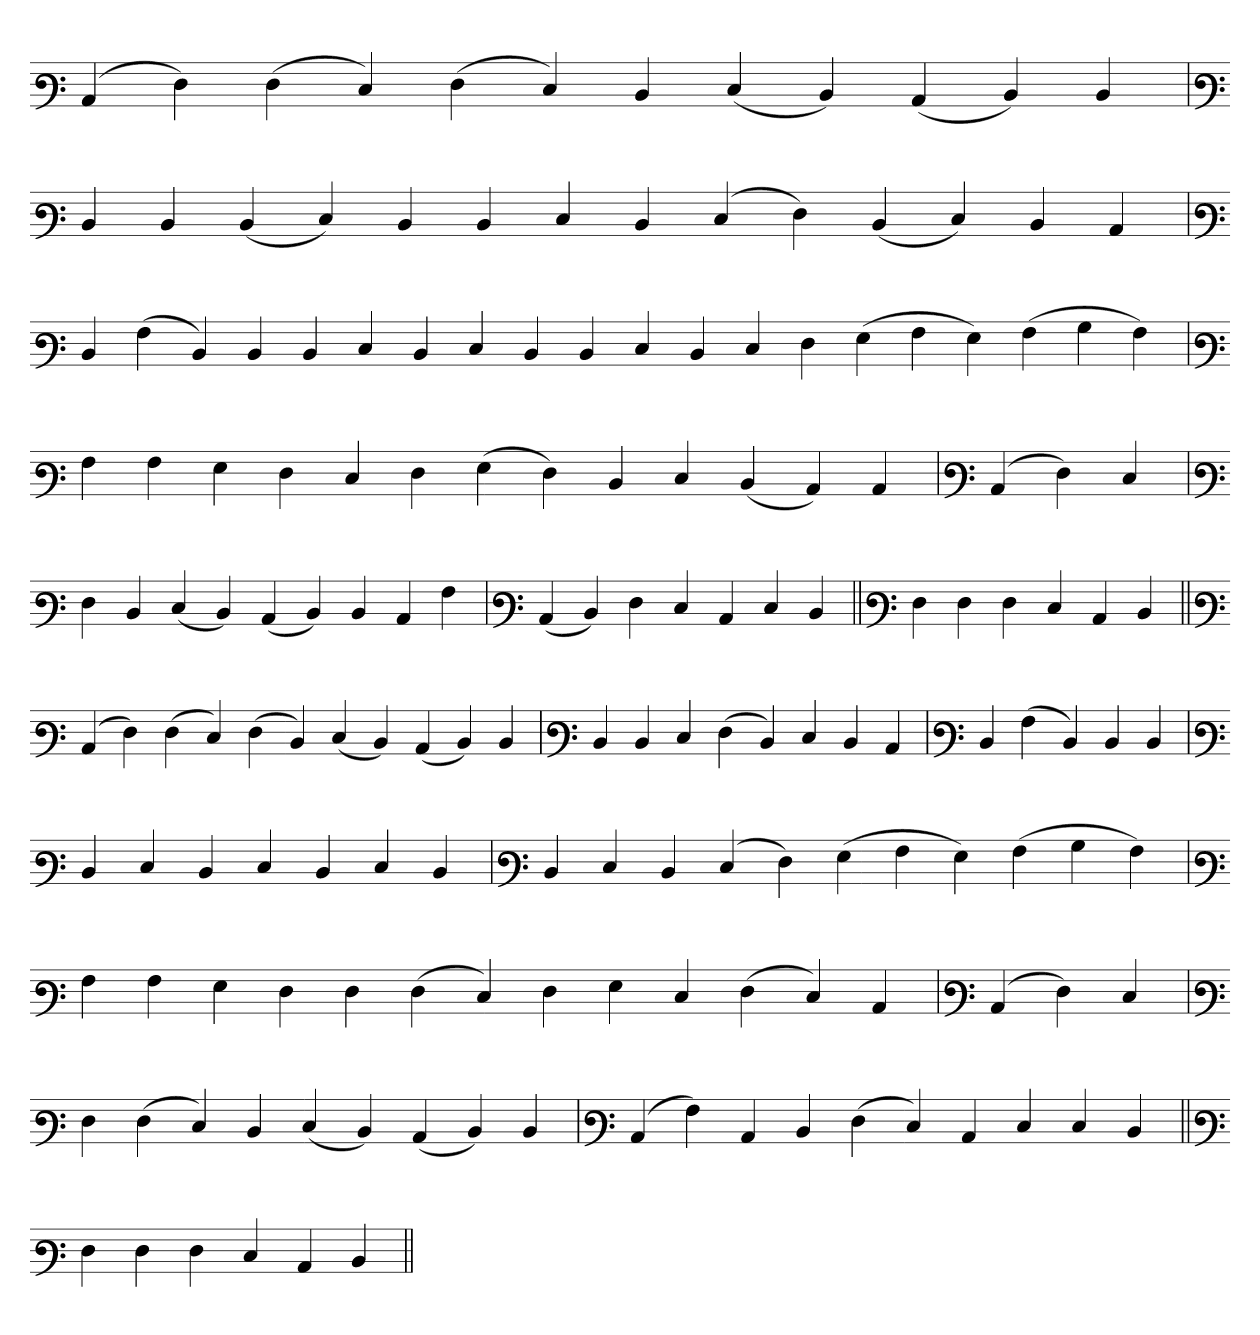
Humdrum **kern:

**kern
*part1
*staff1
*clefF3
=
(4C
4F)
(4F
4E)
(4F
4E)
4D
(4E
4D)
(4C
4D)
4D
=`
*clefF3
4D
4D
(4D
4E)
4D
4D
4E
4D
(4E
4F)
(4D
4E)
4D
4C
='
*clefF3
4D
(4A
4D)
4D
4D
4E
4D
4E
4D
4D
4E
4D
4E
4F
(4G
4A
4G)
(4A
4B
4A)
='
*clefF3
4A
4A
4G
4F
4E
4F
(4G
4F)
4D
4E
(4D
4C)
4C
=
*clefF3
(4C
4F)
4E
=`
*clefF3
4F
4D
(4E
4D)
(4C
4D)
4D
4C
4A
=`
*clefF3
(4C
4D)
4F
4E
4C
4E
4D
=||
*clefF3
4F
4F
4F
4E
4C
4D
=||
*clefF3
(4C
4F)
(4F
4E)
(4F
4D)
(4E
4D)
(4C
4D)
4D
=`
*clefF3
4D
4D
4E
(4F
4D)
4E
4D
4C
='
*clefF3
4D
(4A
4D)
4D
4D
=`
*clefF3
4D
4E
4D
4E
4D
4E
4D
=`
*clefF3
4D
4E
4D
(4E
4F)
(4G
4A
4G)
(4A
4B
4A)
='
*clefF3
4A
4A
4G
4F
4F
(4F
4E)
4F
4G
4E
(4F
4E)
4C
=
*clefF3
(4C
4F)
4E
=`
*clefF3
4F
(4F
4E)
4D
(4E
4D)
(4C
4D)
4D
=`
*clefF3
(4C
4A)
4C
4D
(4F
4E)
4C
4E
4E
4D
=||
*clefF3
4F
4F
4F
4E
4C
4D
=||
*-
